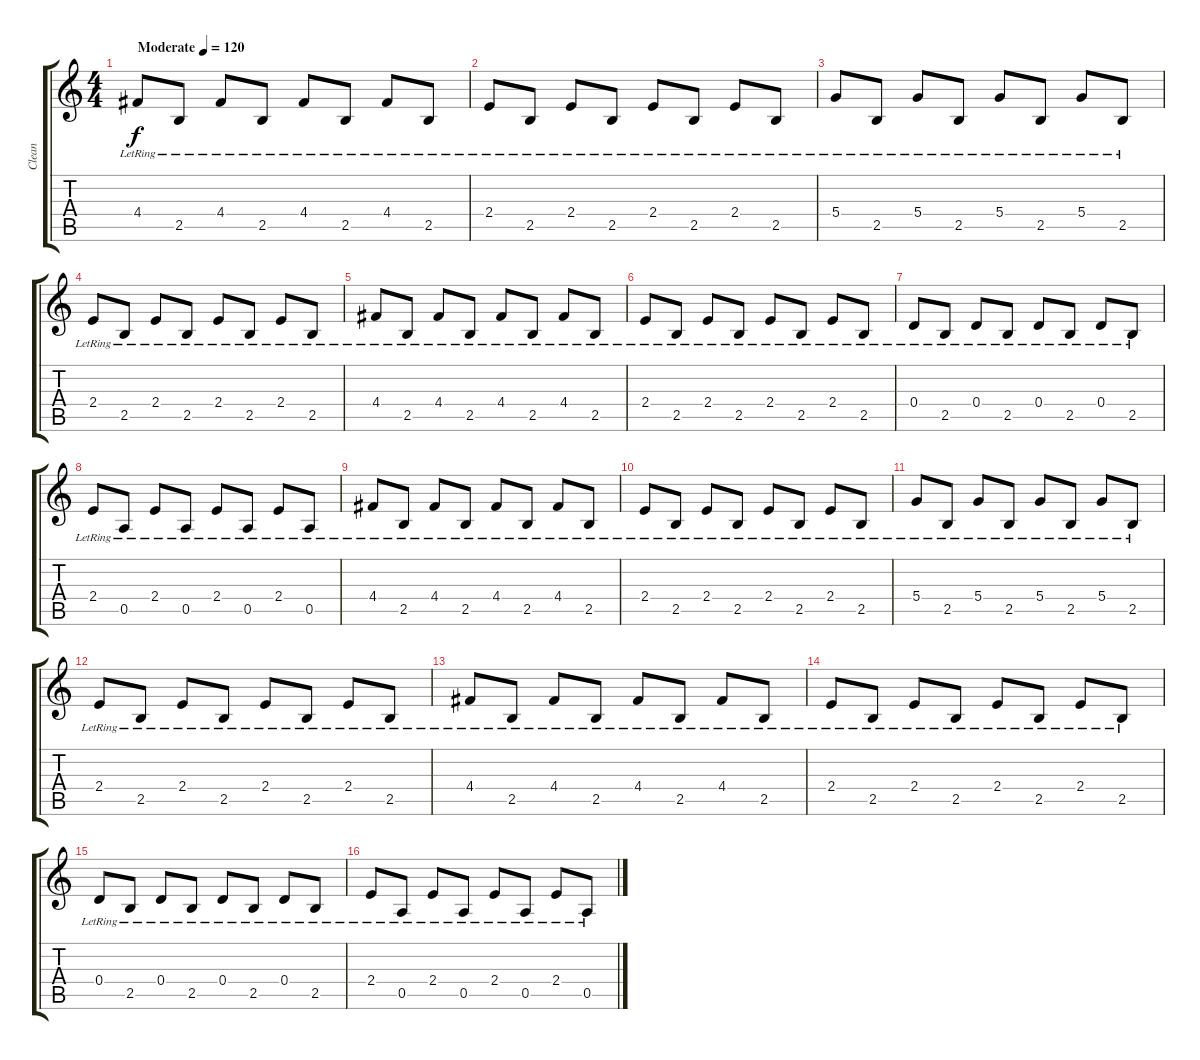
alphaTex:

\track ("Clean" "Clean") {instrument electricguitarclean}
\staff {score tabs}
\tuning (E4 B3 G3 D3 A2 E2) {hide}
\ts (4 4)
\tempo (120 "Moderate")
\clef g2
\ks c
4.4{lr}.8{dy f instrument electricguitarclean} 2.5{lr}.8 4.4{lr}.8 2.5{lr}.8 4.4{lr}.8 2.5{lr}.8 4.4{lr}.8 2.5{lr}.8 |
2.4{lr}.8 2.5{lr}.8 2.4{lr}.8 2.5{lr}.8 2.4{lr}.8 2.5{lr}.8 2.4{lr}.8 2.5{lr}.8 |
5.4{lr}.8 2.5{lr}.8 5.4{lr}.8 2.5{lr}.8 5.4{lr}.8 2.5{lr}.8 5.4{lr}.8 2.5{lr}.8 |
2.4{lr}.8 2.5{lr}.8 2.4{lr}.8 2.5{lr}.8 2.4{lr}.8 2.5{lr}.8 2.4{lr}.8 2.5{lr}.8 |
4.4{lr}.8 2.5{lr}.8 4.4{lr}.8 2.5{lr}.8 4.4{lr}.8 2.5{lr}.8 4.4{lr}.8 2.5{lr}.8 |
2.4{lr}.8 2.5{lr}.8 2.4{lr}.8 2.5{lr}.8 2.4{lr}.8 2.5{lr}.8 2.4{lr}.8 2.5{lr}.8 |
0.4{lr}.8 2.5{lr}.8 0.4{lr}.8 2.5{lr}.8 0.4{lr}.8 2.5{lr}.8 0.4{lr}.8 2.5{lr}.8 |
2.4{lr}.8 0.5{lr}.8 2.4{lr}.8 0.5{lr}.8 2.4{lr}.8 0.5{lr}.8 2.4{lr}.8 0.5{lr}.8 |
4.4{lr}.8 2.5{lr}.8 4.4{lr}.8 2.5{lr}.8 4.4{lr}.8 2.5{lr}.8 4.4{lr}.8 2.5{lr}.8 |
2.4{lr}.8 2.5{lr}.8 2.4{lr}.8 2.5{lr}.8 2.4{lr}.8 2.5{lr}.8 2.4{lr}.8 2.5{lr}.8 |
5.4{lr}.8 2.5{lr}.8 5.4{lr}.8 2.5{lr}.8 5.4{lr}.8 2.5{lr}.8 5.4{lr}.8 2.5{lr}.8 |
2.4{lr}.8 2.5{lr}.8 2.4{lr}.8 2.5{lr}.8 2.4{lr}.8 2.5{lr}.8 2.4{lr}.8 2.5{lr}.8 |
4.4{lr}.8 2.5{lr}.8 4.4{lr}.8 2.5{lr}.8 4.4{lr}.8 2.5{lr}.8 4.4{lr}.8 2.5{lr}.8 |
2.4{lr}.8 2.5{lr}.8 2.4{lr}.8 2.5{lr}.8 2.4{lr}.8 2.5{lr}.8 2.4{lr}.8 2.5{lr}.8 |
0.4{lr}.8 2.5{lr}.8 0.4{lr}.8 2.5{lr}.8 0.4{lr}.8 2.5{lr}.8 0.4{lr}.8 2.5{lr}.8 |
2.4{lr}.8 0.5{lr}.8 2.4{lr}.8 0.5{lr}.8 2.4{lr}.8 0.5{lr}.8 2.4{lr}.8 0.5{lr}.8
